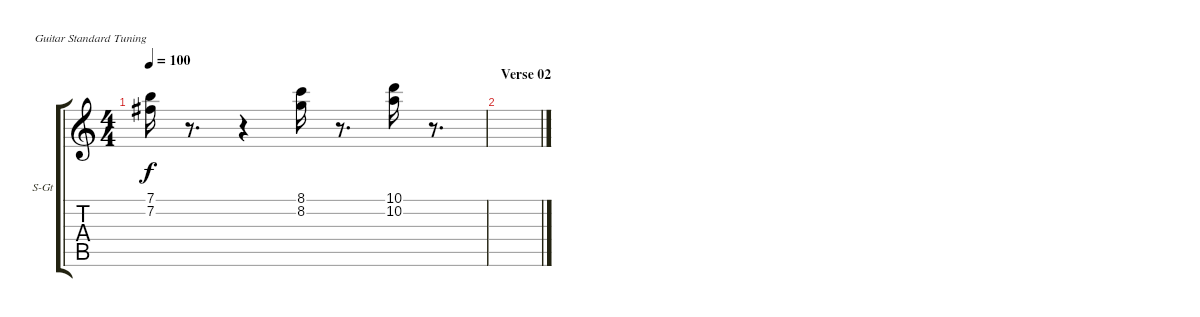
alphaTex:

\bracketExtendMode groupsimilarinstruments
\firstSystemTrackNameOrientation horizontal
\otherSystemsTrackNameOrientation horizontal
\track ("Strings low" "S-Gt") {instrument acousticguitarsteel}
\staff {score tabs}
\tuning (E4 B3 G3 D3 A2 E2)
\ts (4 4)
\tempo 100
\clef g2
\ks c
(7.2 7.1).16{dy f} r.8{d} r.4 (8.2 8.1).16 r.8{d} (10.1 10.2).16 r.8{d} |
\section ("" "Verse 02")
